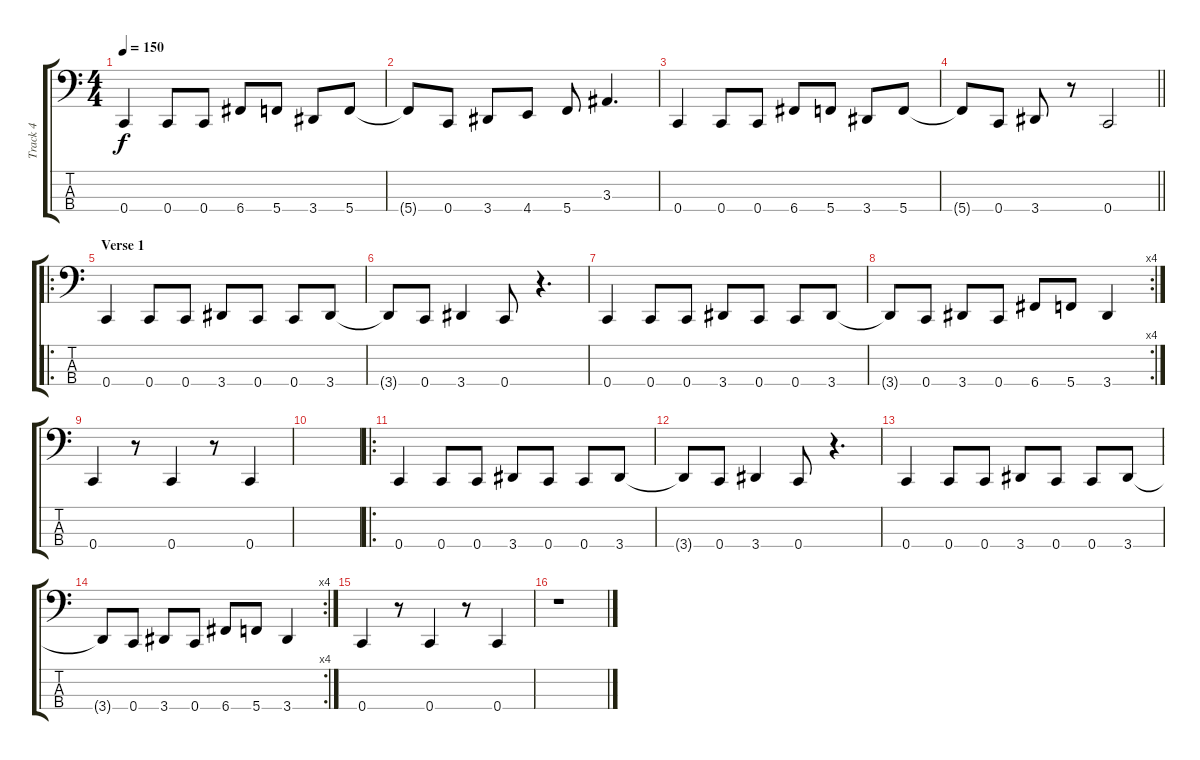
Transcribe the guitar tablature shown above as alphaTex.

\track ("Track 4" "Track 4") {instrument slapbass1}
\staff {score tabs}
\tuning (F2 C2 G1 C1) {hide}
\ts (4 4)
\tempo 150
\clef f4
\ks c
0.4.4{dy f} 0.4.8 0.4.8 6.4.8 5.4.8 3.4.8 5.4.8 |
5.4{t}.8 0.4.8 3.4.8 4.4.8 5.4.8 3.3.4{d} |
0.4.4 0.4.8 0.4.8 6.4.8 5.4.8 3.4.8 5.4.8 |
\barLineRight lightlight
5.4{t}.8 0.4.8 3.4.8 r.8 0.4.2 |
\ro
\section ("" "Verse 1")
0.4.4 0.4.8 0.4.8 3.4.8 0.4.8 0.4.8 3.4.8 |
3.4{t}.8 0.4.8 3.4.4 0.4.8 r.4{d} |
0.4.4 0.4.8 0.4.8 3.4.8 0.4.8 0.4.8 3.4.8 |
\rc 4
3.4{t}.8 0.4.8 3.4.8 0.4.8 6.4.8 5.4.8 3.4.4 |
0.4.4 r.8 0.4.4 r.8 0.4.4 |
|
\ro
0.4.4 0.4.8 0.4.8 3.4.8 0.4.8 0.4.8 3.4.8 |
3.4{t}.8 0.4.8 3.4.4 0.4.8 r.4{d} |
0.4.4 0.4.8 0.4.8 3.4.8 0.4.8 0.4.8 3.4.8 |
\rc 4
3.4{t}.8 0.4.8 3.4.8 0.4.8 6.4.8 5.4.8 3.4.4 |
0.4.4 r.8 0.4.4 r.8 0.4.4 |
r.1
